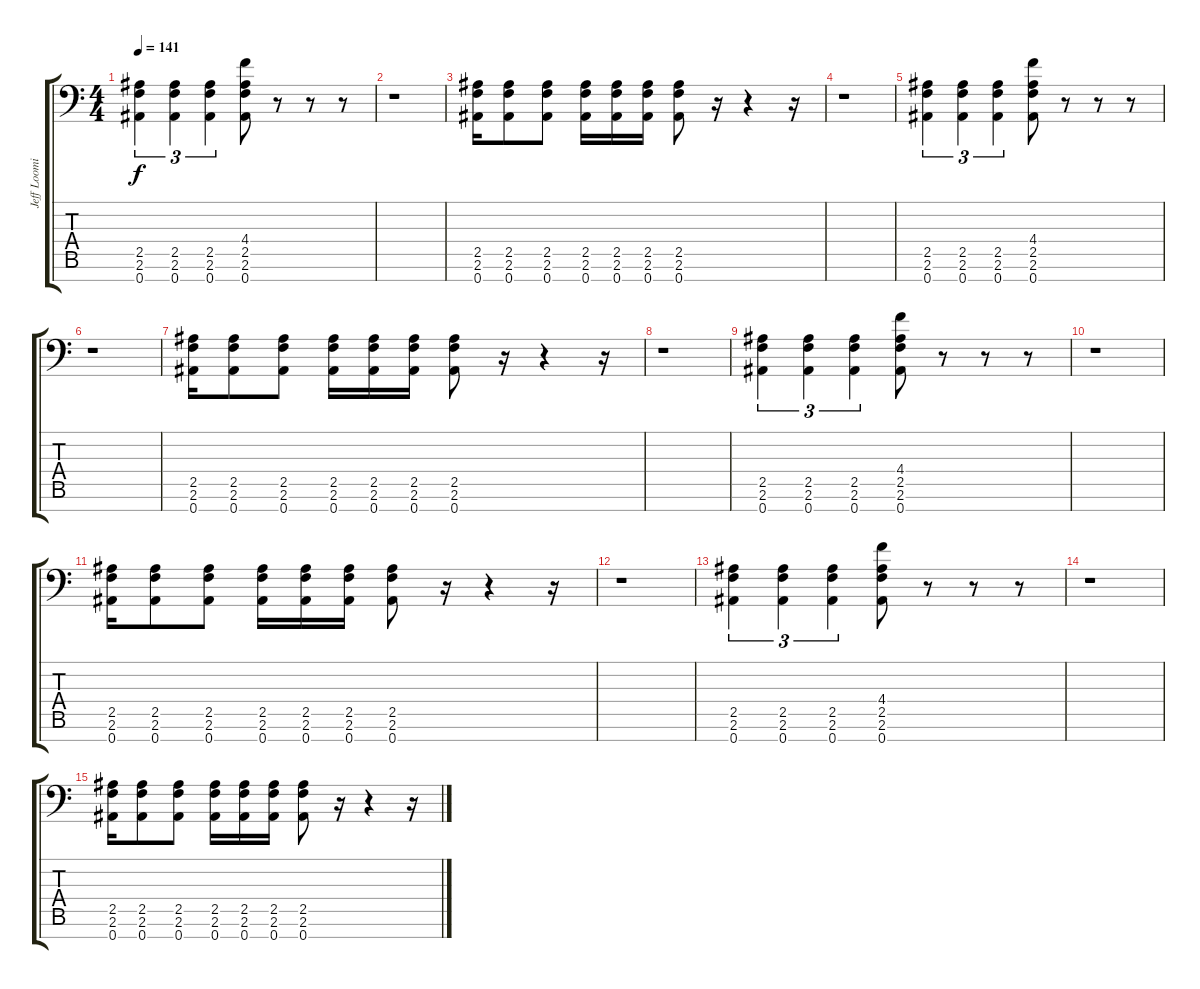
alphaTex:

\track ("Jeff Loomis Rhythm" "Jeff Loomi") {instrument distortionguitar}
\staff {score tabs}
\tuning (Eb4 Bb3 Gb3 Db3 Ab2 Eb2 Bb1) {hide}
\ts (4 4)
\tempo 141
\clef f4
\ks c
(2.5 2.6 0.7).4{tu (3 2) dy f} (2.5 2.6 0.7).4{tu (3 2)} (2.5 2.6 0.7).4{tu (3 2)} (4.4 2.5 2.6 0.7).8 r.8 r.8 r.8 |
r.1 |
(2.5 2.6 0.7).16 (2.5 2.6 0.7).8 (2.5 2.6 0.7).8 (2.5 2.6 0.7).16 (2.5 2.6 0.7).16 (2.5 2.6 0.7).16 (2.5 2.6 0.7).8 r.16 r.4 r.16 |
r.1 |
(2.5 2.6 0.7).4{tu (3 2)} (2.5 2.6 0.7).4{tu (3 2)} (2.5 2.6 0.7).4{tu (3 2)} (4.4 2.5 2.6 0.7).8 r.8 r.8 r.8 |
r.1 |
(2.5 2.6 0.7).16 (2.5 2.6 0.7).8 (2.5 2.6 0.7).8 (2.5 2.6 0.7).16 (2.5 2.6 0.7).16 (2.5 2.6 0.7).16 (2.5 2.6 0.7).8 r.16 r.4 r.16 |
r.1 |
(2.5 2.6 0.7).4{tu (3 2)} (2.5 2.6 0.7).4{tu (3 2)} (2.5 2.6 0.7).4{tu (3 2)} (4.4 2.5 2.6 0.7).8 r.8 r.8 r.8 |
r.1 |
(2.5 2.6 0.7).16 (2.5 2.6 0.7).8 (2.5 2.6 0.7).8 (2.5 2.6 0.7).16 (2.5 2.6 0.7).16 (2.5 2.6 0.7).16 (2.5 2.6 0.7).8 r.16 r.4 r.16 |
r.1 |
(2.5 2.6 0.7).4{tu (3 2)} (2.5 2.6 0.7).4{tu (3 2)} (2.5 2.6 0.7).4{tu (3 2)} (4.4 2.5 2.6 0.7).8 r.8 r.8 r.8 |
r.1 |
(2.5 2.6 0.7).16 (2.5 2.6 0.7).8 (2.5 2.6 0.7).8 (2.5 2.6 0.7).16 (2.5 2.6 0.7).16 (2.5 2.6 0.7).16 (2.5 2.6 0.7).8 r.16 r.4 r.16
